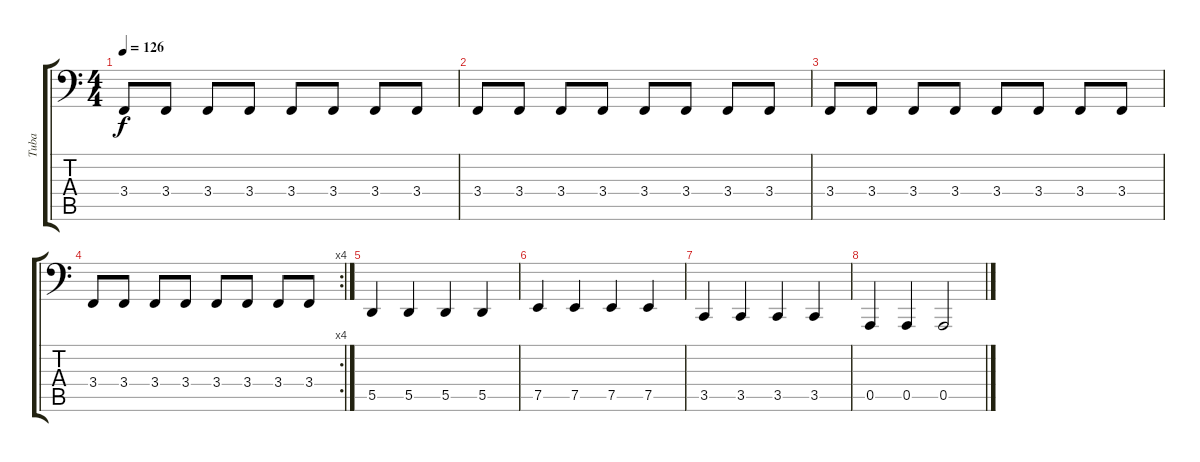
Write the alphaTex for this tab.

\track ("Tuba" "Tuba") {instrument tuba}
\staff {score tabs}
\tuning (E3 B2 G2 D2 A1 E1) {hide}
\ts (4 4)
\tempo 126
\clef f4
\ks c
3.4.8{dy f} 3.4.8 3.4.8 3.4.8 3.4.8 3.4.8 3.4.8 3.4.8 |
3.4.8 3.4.8 3.4.8 3.4.8 3.4.8 3.4.8 3.4.8 3.4.8 |
3.4.8 3.4.8 3.4.8 3.4.8 3.4.8 3.4.8 3.4.8 3.4.8 |
\rc 4
3.4.8 3.4.8 3.4.8 3.4.8 3.4.8 3.4.8 3.4.8 3.4.8 |
5.5.4 5.5.4 5.5.4 5.5.4 |
7.5.4 7.5.4 7.5.4 7.5.4 |
3.5.4 3.5.4 3.5.4 3.5.4 |
0.5.4 0.5.4 0.5.2
